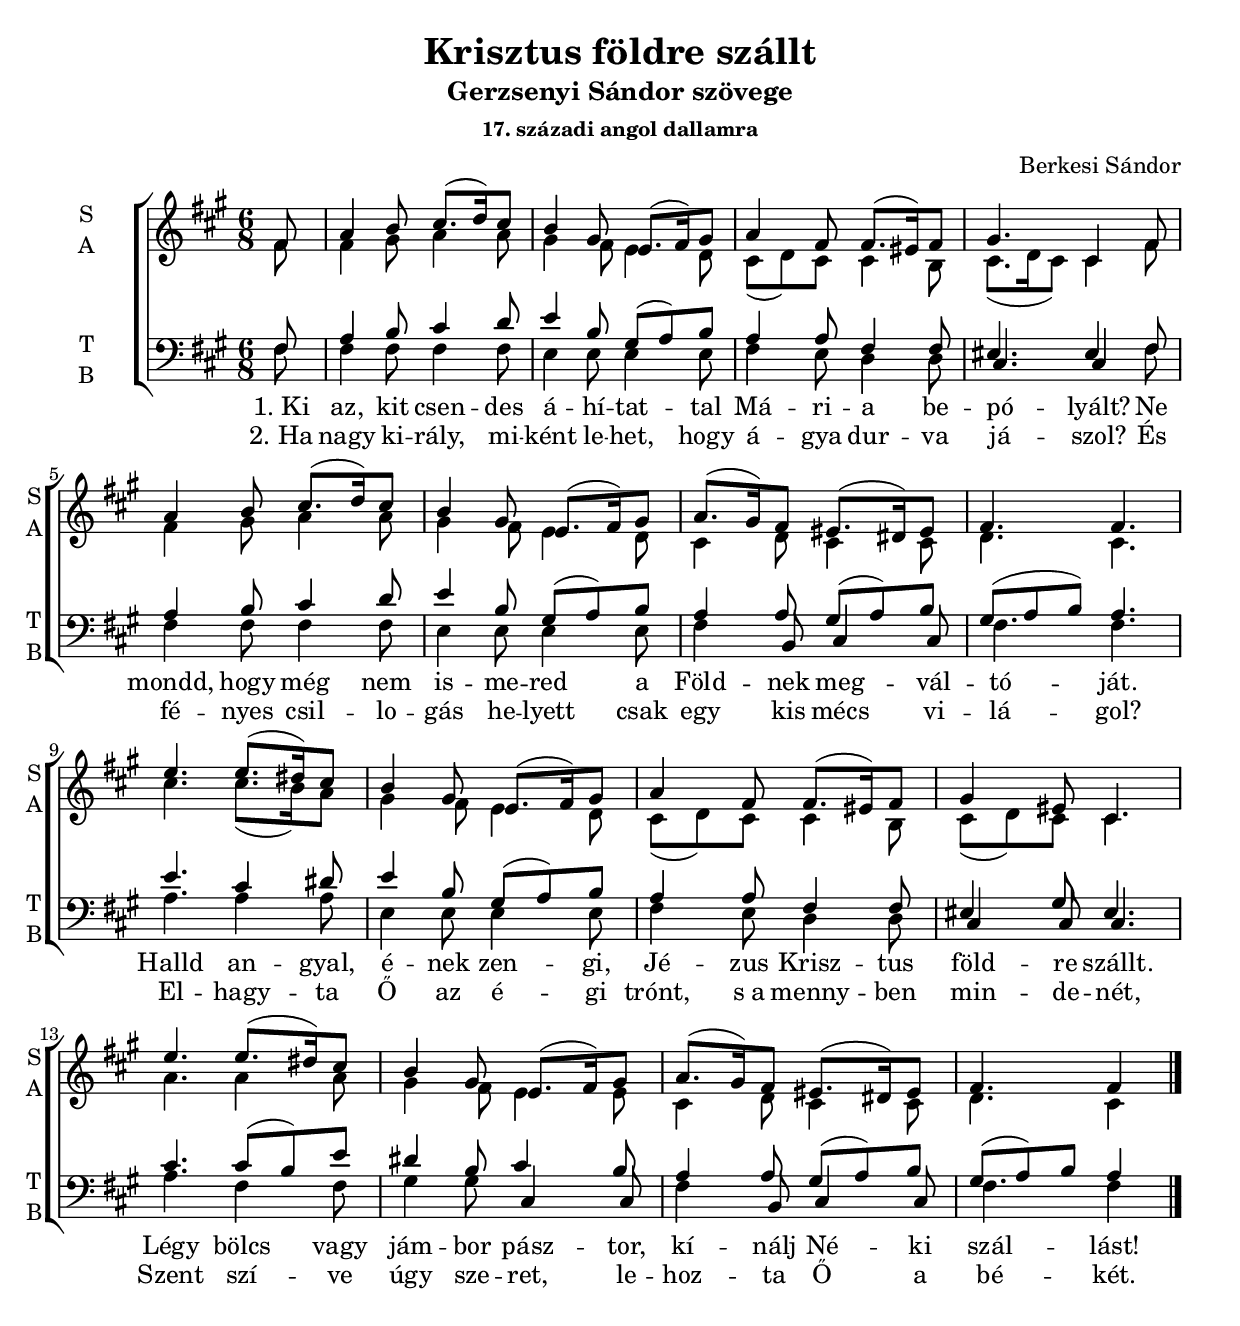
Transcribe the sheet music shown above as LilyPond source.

\version "2.18.2"

\header {
  title = "Krisztus földre szállt"
  subtitle = "Gerzsenyi Sándor szövege"
  subsubtitle = \markup \right-column {
    "17. századi angol dallamra"
  }
  composer = "Berkesi Sándor"
}

\paper {
  #(set-paper-size "a4")
}

global = {
  \key a \major
  \time 6/8
}

sopranoOne = \relative c'' {
  fis,8
  a4 b8 cis8. (d16)   cis8
  b4 gis8 e8. (fis16) gis8
}
sopranoTwo = {
  a4 fis8 fis8. (eis16) fis8
  gis4. cis,4
}
sopranoThree = \relative c'' {
  a8. (gis16) fis8 eis8. (dis16) eis8
  fis4. fis4.
}
sopranoFour = \relative c'' {
  e4. e8. (dis16) cis8
  b4 gis8 e8. (fis16) gis8
}
sopranoFive = \relative c'' {
  a4 fis8 fis8. (eis16) fis8
  gis4 eis8 cis4.
}
sopranoSix = \relative c'' {
  a8. (gis16) fis8 eis8. (dis16) eis8
  fis4. fis4
}
sopranoVoice = \relative c'' {
  \global
  \dynamicUp
  \sopranoOne
  \sopranoTwo
  \sopranoOne
  \sopranoThree
  \bar "|" \break
  \sopranoFour
  \sopranoFive
  \sopranoFour
  \sopranoSix
  \bar "|."
}

altoOne = \relative c'' {
  fis,8
  fis4 gis8 a4 a8
  gis4 fis8 e4 d8
}
altoTwo = {
  cis8 (d) cis cis4 b8
  cis8. (d16 cis8) cis4
}
altoThree = \relative c' {
  cis4 d8 cis4 cis8
  d4. cis4.
}
altoFour = \relative c'' {
  cis4. cis8. (b16) a8
  gis4 fis8 e4 d8
}
altoFive = \relative c' {
  cis8 (d8) cis8 cis4 b8
  cis8 (d8) cis8 cis4.
}
altoSix = \relative c'' {
  a4. a4 a8
  gis4 fis8 e4 e8
}
altoSeven = \relative c' {
  cis4 d8 cis4 cis8
  d4. cis4
}
altoVoice = \relative c' {
  \global
  \dynamicUp
  \altoOne
  \altoTwo
  \altoOne
  \altoThree
  %\bar "|" \break
  \altoFour
  \altoFive
  \altoSix
  \altoSeven
}

tenorOne = \relative c {
  fis8
  a4 b8 cis4 d8
  e4 b8 gis8 (a8) b8
}
tenorVoice = \relative c' {
  \global
  \dynamicUp
  \tenorOne
  a4 a8 fis4 fis8
  eis4. eis4
  \tenorOne
  a4 a8 gis8 (a8) b8
  gis8 (a8 b8) a4.

  e'4. cis4 dis8
  e4 b8 gis8 (a8) b8

  a4 a8 fis4 fis8
  eis4 gis8 eis4.

  cis'4. cis8 (b8) e8
  dis4 b8 cis4 b8

  a4 a8 gis8 (a8) b8
  gis8 (a8) b8 a4
}

bassOne = \relative c {
  fis8
  fis4 fis8 fis4 fis8
  e4 e8 e4 e8
}
bassVoice = \relative c {
  \global
  \dynamicUp
  \bassOne
  fis4 e8 d4 d8
  cis4. cis4
  \bassOne
  fis4 b,8 cis4 cis8
  fis4. fis4.

  a4. a4 a8
  e4 e8 e4 e8

  fis4 e8 d4 d8
  cis4 cis8 cis4.

  a'4. fis4 fis8
  gis4 gis8 cis,4 cis8

  fis4 b,8 cis4 cis8
  fis4. fis4
}

verseOneBass = \lyricmode {
  "1. Ki" az, kit csen -- des á -- hí -- tat -- tal
  Má -- ri -- a be -- pó -- lyált?
  Ne mondd, hogy még nem is -- me -- red a
  Föld -- nek meg -- vál -- tó -- ját.
  
  Halld an -- gyal, é -- nek zen -- gi,
  Jé -- zus Krisz -- tus föld -- re szállt.
  Légy bölcs vagy jám -- bor pász -- tor,
  kí -- nálj Né -- ki szál -- lást!
}

verseTwoBass = \lyricmode {
  "2. Ha" nagy ki -- rály, mi -- ként le -- het,
  hogy á -- gya dur -- va já -- szol?
  És fé -- nyes csil -- lo -- gás he -- lyett
  csak egy kis mécs vi -- lá -- gol?
  
  El -- hagy -- ta Ő az é -- gi trónt,
  "s a" menny -- ben min -- de -- nét,
  Szent szí -- ve úgy sze -- ret, 
  le -- hoz -- ta Ő a bé -- két.
}


sopranoVoicePart = \new Staff \with {
  instrumentName = \markup \center-column { S A }
  shortInstrumentName = \markup \center-column { S A }
  midiInstrument = "acoustic grand"
} <<
  \sopranoVoice \\ \altoVoice
>>

tenorVoicePart = \new Staff \with {
  instrumentName = \markup \center-column { T B }
  shortInstrumentName = \markup \center-column { T B }
  midiInstrument = "acoustic grand"
} <<
  \clef bass \tenorVoice \\ \bassVoice
  \addlyrics { \verseOneBass }
  \addlyrics { \verseTwoBass }
>>

\score {
  \new ChoirStaff
  <<
    \partial 8
    \sopranoVoicePart
    \tenorVoicePart
  >>
  \layout { }
  \midi {
    \tempo 4=100
  }
}
